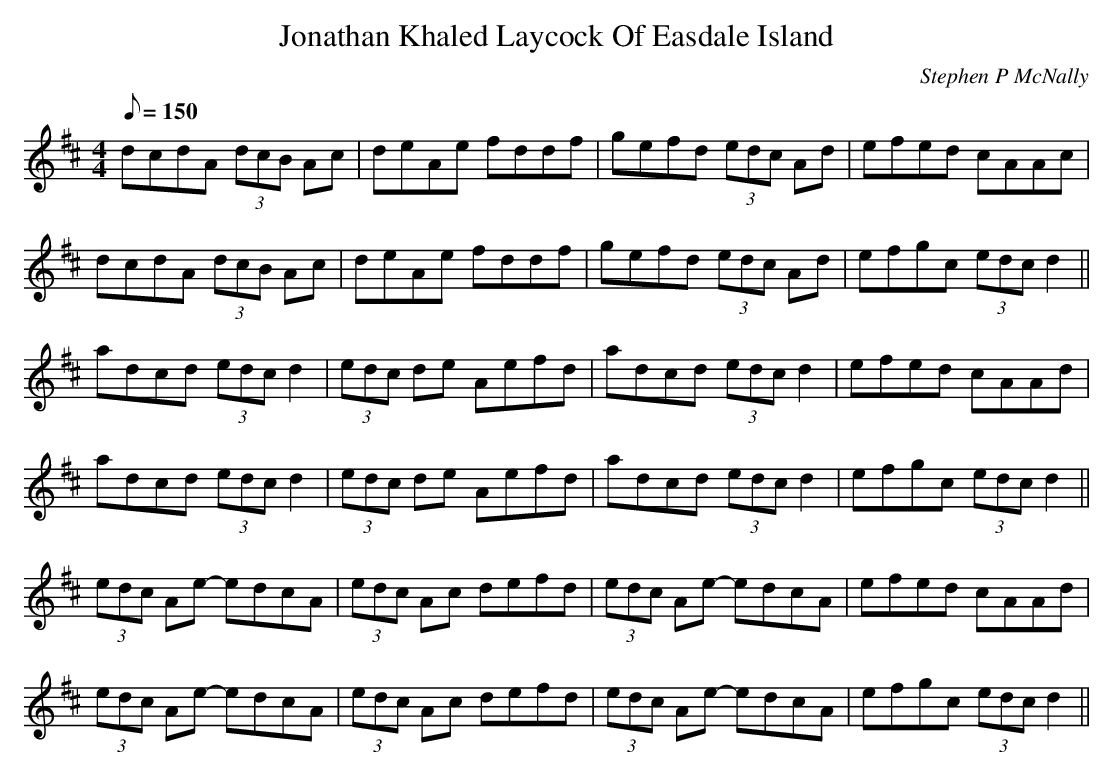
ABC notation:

X:1
T:Jonathan Khaled Laycock Of Easdale Island
M:4/4
L:1/8
Q:150
C:Stephen P McNally
K:D
dcdA (3dcB Ac|deAe fddf|gefd (3edc Ad|efed cAAc|
dcdA (3dcB Ac|deAe fddf|gefd (3edc Ad|efgc (3edc d2||
adcd (3edc d2|(3edc de Aefd|adcd (3edc d2|efed cAAd|
adcd (3edc d2|(3edc de Aefd|adcd (3edc d2|efgc (3edc d2||
(3edc Ae- edcA|(3edc Ac defd|(3edc Ae- edcA|efed cAAd|
(3edc Ae- edcA|(3edc Ac defd|(3edc Ae- edcA|efgc (3edc d2||
